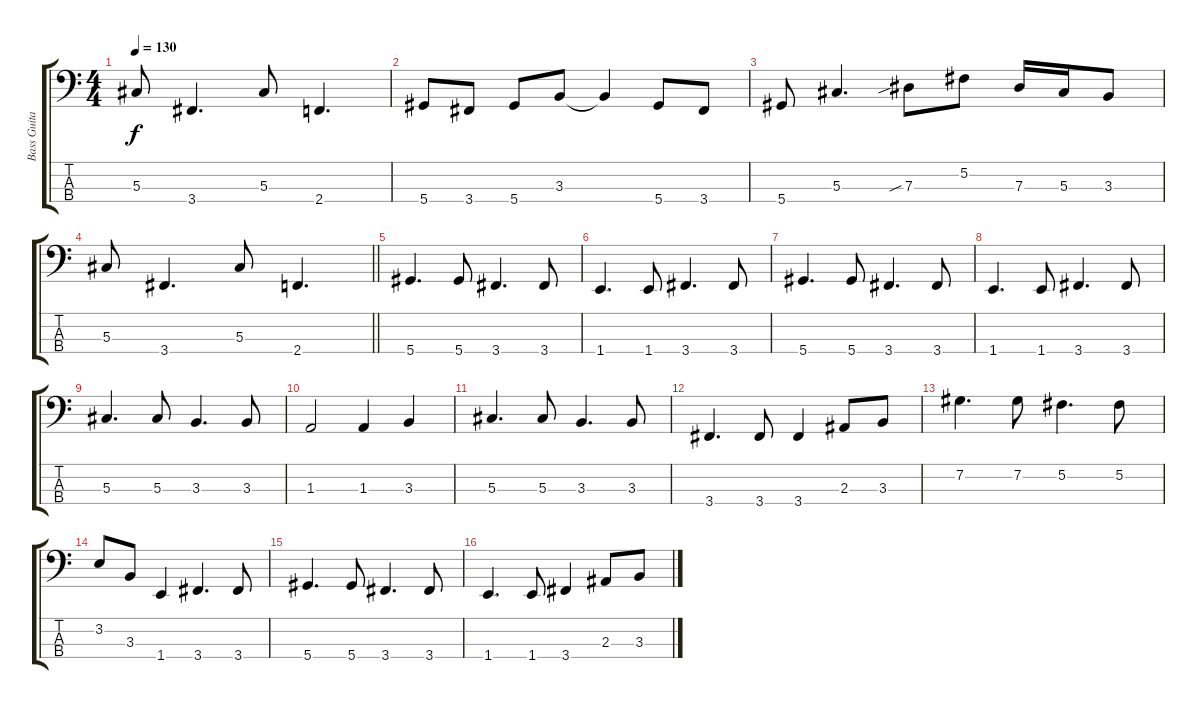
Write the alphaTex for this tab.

\track ("Bass Guitar" "Bass Guita") {instrument electricbassfinger}
\staff {score tabs}
\tuning (Gb2 Db2 Ab1 Eb1) {hide}
\ts (4 4)
\tempo 130
\clef f4
\ks c
5.3.8{dy f} 3.4.4{d} 5.3.8 2.4.4{d} |
5.4.8 3.4.8 5.4.8 3.3.8 3.3{t}.4 5.4.8 3.4.8 |
5.4.8 5.3.4{d} 7.3{sib}.8 5.2.8 7.3.16 5.3.16 3.3.8 |
\barLineRight lightlight
5.3.8 3.4.4{d} 5.3.8 2.4.4{d} |
5.4.4{d} 5.4.8 3.4.4{d} 3.4.8 |
1.4.4{d} 1.4.8 3.4.4{d} 3.4.8 |
5.4.4{d} 5.4.8 3.4.4{d} 3.4.8 |
1.4.4{d} 1.4.8 3.4.4{d} 3.4.8 |
5.3.4{d} 5.3.8 3.3.4{d} 3.3.8 |
1.3.2 1.3.4 3.3.4 |
5.3.4{d} 5.3.8 3.3.4{d} 3.3.8 |
3.4.4{d} 3.4.8 3.4.4 2.3.8 3.3.8 |
7.2.4{d} 7.2.8 5.2.4{d} 5.2.8 |
3.2.8 3.3.8 1.4.4 3.4.4{d} 3.4.8 |
5.4.4{d} 5.4.8 3.4.4{d} 3.4.8 |
1.4.4{d} 1.4.8 3.4.4 2.3.8 3.3.8
